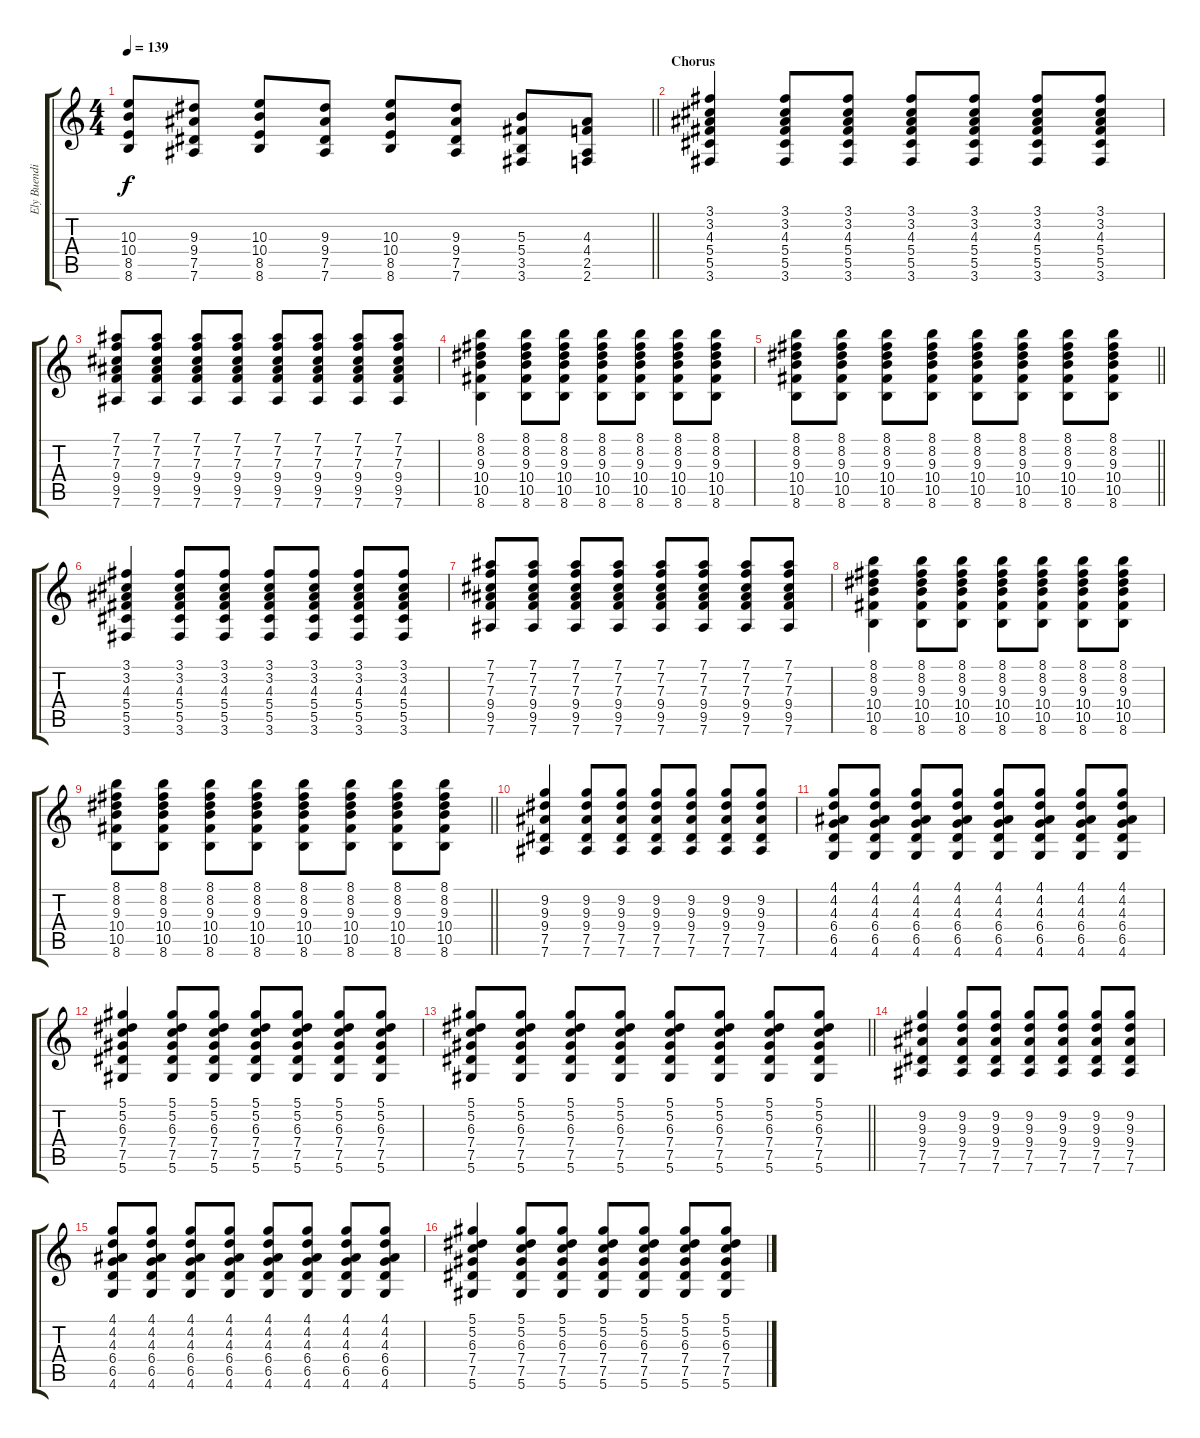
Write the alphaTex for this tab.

\track ("Ely Buendia(Rhythm)" "Ely Buendi") {instrument electricguitarjazz}
\staff {score tabs}
\tuning (Eb4 Bb3 Gb3 Db3 Ab2 Eb2) {hide}
\ts (4 4)
\tempo 139
\clef g2
\barLineRight lightlight
\ks c
(10.3 10.4 8.5 8.6).8{dy f} (9.3 9.4 7.5 7.6).8 (10.3 10.4 8.5 8.6).8 (9.3 9.4 7.5 7.6).8 (10.3 10.4 8.5 8.6).8 (9.3 9.4 7.5 7.6).8 (5.3 5.4 3.5 3.6).8 (4.3 4.4 2.5 2.6).8 |
\section ("" "Chorus")
(3.1 3.2 4.3 5.4 5.5 3.6).4 (3.1 3.2 4.3 5.4 5.5 3.6).8 (3.1 3.2 4.3 5.4 5.5 3.6).8 (3.1 3.2 4.3 5.4 5.5 3.6).8 (3.1 3.2 4.3 5.4 5.5 3.6).8 (3.1 3.2 4.3 5.4 5.5 3.6).8 (3.1 3.2 4.3 5.4 5.5 3.6).8 |
(7.1 7.2 7.3 9.4 9.5 7.6).8 (7.1 7.2 7.3 9.4 9.5 7.6).8 (7.1 7.2 7.3 9.4 9.5 7.6).8 (7.1 7.2 7.3 9.4 9.5 7.6).8 (7.1 7.2 7.3 9.4 9.5 7.6).8 (7.1 7.2 7.3 9.4 9.5 7.6).8 (7.1 7.2 7.3 9.4 9.5 7.6).8 (7.1 7.2 7.3 9.4 9.5 7.6).8 |
(8.1 8.2 9.3 10.4 10.5 8.6).4 (8.1 8.2 9.3 10.4 10.5 8.6).8 (8.1 8.2 9.3 10.4 10.5 8.6).8 (8.1 8.2 9.3 10.4 10.5 8.6).8 (8.1 8.2 9.3 10.4 10.5 8.6).8 (8.1 8.2 9.3 10.4 10.5 8.6).8 (8.1 8.2 9.3 10.4 10.5 8.6).8 |
\barLineRight lightlight
(8.1 8.2 9.3 10.4 10.5 8.6).8 (8.1 8.2 9.3 10.4 10.5 8.6).8 (8.1 8.2 9.3 10.4 10.5 8.6).8 (8.1 8.2 9.3 10.4 10.5 8.6).8 (8.1 8.2 9.3 10.4 10.5 8.6).8 (8.1 8.2 9.3 10.4 10.5 8.6).8 (8.1 8.2 9.3 10.4 10.5 8.6).8 (8.1 8.2 9.3 10.4 10.5 8.6).8 |
(3.1 3.2 4.3 5.4 5.5 3.6).4 (3.1 3.2 4.3 5.4 5.5 3.6).8 (3.1 3.2 4.3 5.4 5.5 3.6).8 (3.1 3.2 4.3 5.4 5.5 3.6).8 (3.1 3.2 4.3 5.4 5.5 3.6).8 (3.1 3.2 4.3 5.4 5.5 3.6).8 (3.1 3.2 4.3 5.4 5.5 3.6).8 |
(7.1 7.2 7.3 9.4 9.5 7.6).8 (7.1 7.2 7.3 9.4 9.5 7.6).8 (7.1 7.2 7.3 9.4 9.5 7.6).8 (7.1 7.2 7.3 9.4 9.5 7.6).8 (7.1 7.2 7.3 9.4 9.5 7.6).8 (7.1 7.2 7.3 9.4 9.5 7.6).8 (7.1 7.2 7.3 9.4 9.5 7.6).8 (7.1 7.2 7.3 9.4 9.5 7.6).8 |
(8.1 8.2 9.3 10.4 10.5 8.6).4 (8.1 8.2 9.3 10.4 10.5 8.6).8 (8.1 8.2 9.3 10.4 10.5 8.6).8 (8.1 8.2 9.3 10.4 10.5 8.6).8 (8.1 8.2 9.3 10.4 10.5 8.6).8 (8.1 8.2 9.3 10.4 10.5 8.6).8 (8.1 8.2 9.3 10.4 10.5 8.6).8 |
\barLineRight lightlight
(8.1 8.2 9.3 10.4 10.5 8.6).8 (8.1 8.2 9.3 10.4 10.5 8.6).8 (8.1 8.2 9.3 10.4 10.5 8.6).8 (8.1 8.2 9.3 10.4 10.5 8.6).8 (8.1 8.2 9.3 10.4 10.5 8.6).8 (8.1 8.2 9.3 10.4 10.5 8.6).8 (8.1 8.2 9.3 10.4 10.5 8.6).8 (8.1 8.2 9.3 10.4 10.5 8.6).8 |
(9.2 9.3 9.4 7.5 7.6).4 (9.2 9.3 9.4 7.5 7.6).8 (9.2 9.3 9.4 7.5 7.6).8 (9.2 9.3 9.4 7.5 7.6).8 (9.2 9.3 9.4 7.5 7.6).8 (9.2 9.3 9.4 7.5 7.6).8 (9.2 9.3 9.4 7.5 7.6).8 |
(4.1 4.2 4.3 6.4 6.5 4.6).8 (4.1 4.2 4.3 6.4 6.5 4.6).8 (4.1 4.2 4.3 6.4 6.5 4.6).8 (4.1 4.2 4.3 6.4 6.5 4.6).8 (4.1 4.2 4.3 6.4 6.5 4.6).8 (4.1 4.2 4.3 6.4 6.5 4.6).8 (4.1 4.2 4.3 6.4 6.5 4.6).8 (4.1 4.2 4.3 6.4 6.5 4.6).8 |
(5.1 5.2 6.3 7.4 7.5 5.6).4 (5.1 5.2 6.3 7.4 7.5 5.6).8 (5.1 5.2 6.3 7.4 7.5 5.6).8 (5.1 5.2 6.3 7.4 7.5 5.6).8 (5.1 5.2 6.3 7.4 7.5 5.6).8 (5.1 5.2 6.3 7.4 7.5 5.6).8 (5.1 5.2 6.3 7.4 7.5 5.6).8 |
\barLineRight lightlight
(5.1 5.2 6.3 7.4 7.5 5.6).8 (5.1 5.2 6.3 7.4 7.5 5.6).8 (5.1 5.2 6.3 7.4 7.5 5.6).8 (5.1 5.2 6.3 7.4 7.5 5.6).8 (5.1 5.2 6.3 7.4 7.5 5.6).8 (5.1 5.2 6.3 7.4 7.5 5.6).8 (5.1 5.2 6.3 7.4 7.5 5.6).8 (5.1 5.2 6.3 7.4 7.5 5.6).8 |
(9.2 9.3 9.4 7.5 7.6).4 (9.2 9.3 9.4 7.5 7.6).8 (9.2 9.3 9.4 7.5 7.6).8 (9.2 9.3 9.4 7.5 7.6).8 (9.2 9.3 9.4 7.5 7.6).8 (9.2 9.3 9.4 7.5 7.6).8 (9.2 9.3 9.4 7.5 7.6).8 |
(4.1 4.2 4.3 6.4 6.5 4.6).8 (4.1 4.2 4.3 6.4 6.5 4.6).8 (4.1 4.2 4.3 6.4 6.5 4.6).8 (4.1 4.2 4.3 6.4 6.5 4.6).8 (4.1 4.2 4.3 6.4 6.5 4.6).8 (4.1 4.2 4.3 6.4 6.5 4.6).8 (4.1 4.2 4.3 6.4 6.5 4.6).8 (4.1 4.2 4.3 6.4 6.5 4.6).8 |
(5.1 5.2 6.3 7.4 7.5 5.6).4 (5.1 5.2 6.3 7.4 7.5 5.6).8 (5.1 5.2 6.3 7.4 7.5 5.6).8 (5.1 5.2 6.3 7.4 7.5 5.6).8 (5.1 5.2 6.3 7.4 7.5 5.6).8 (5.1 5.2 6.3 7.4 7.5 5.6).8 (5.1 5.2 6.3 7.4 7.5 5.6).8
